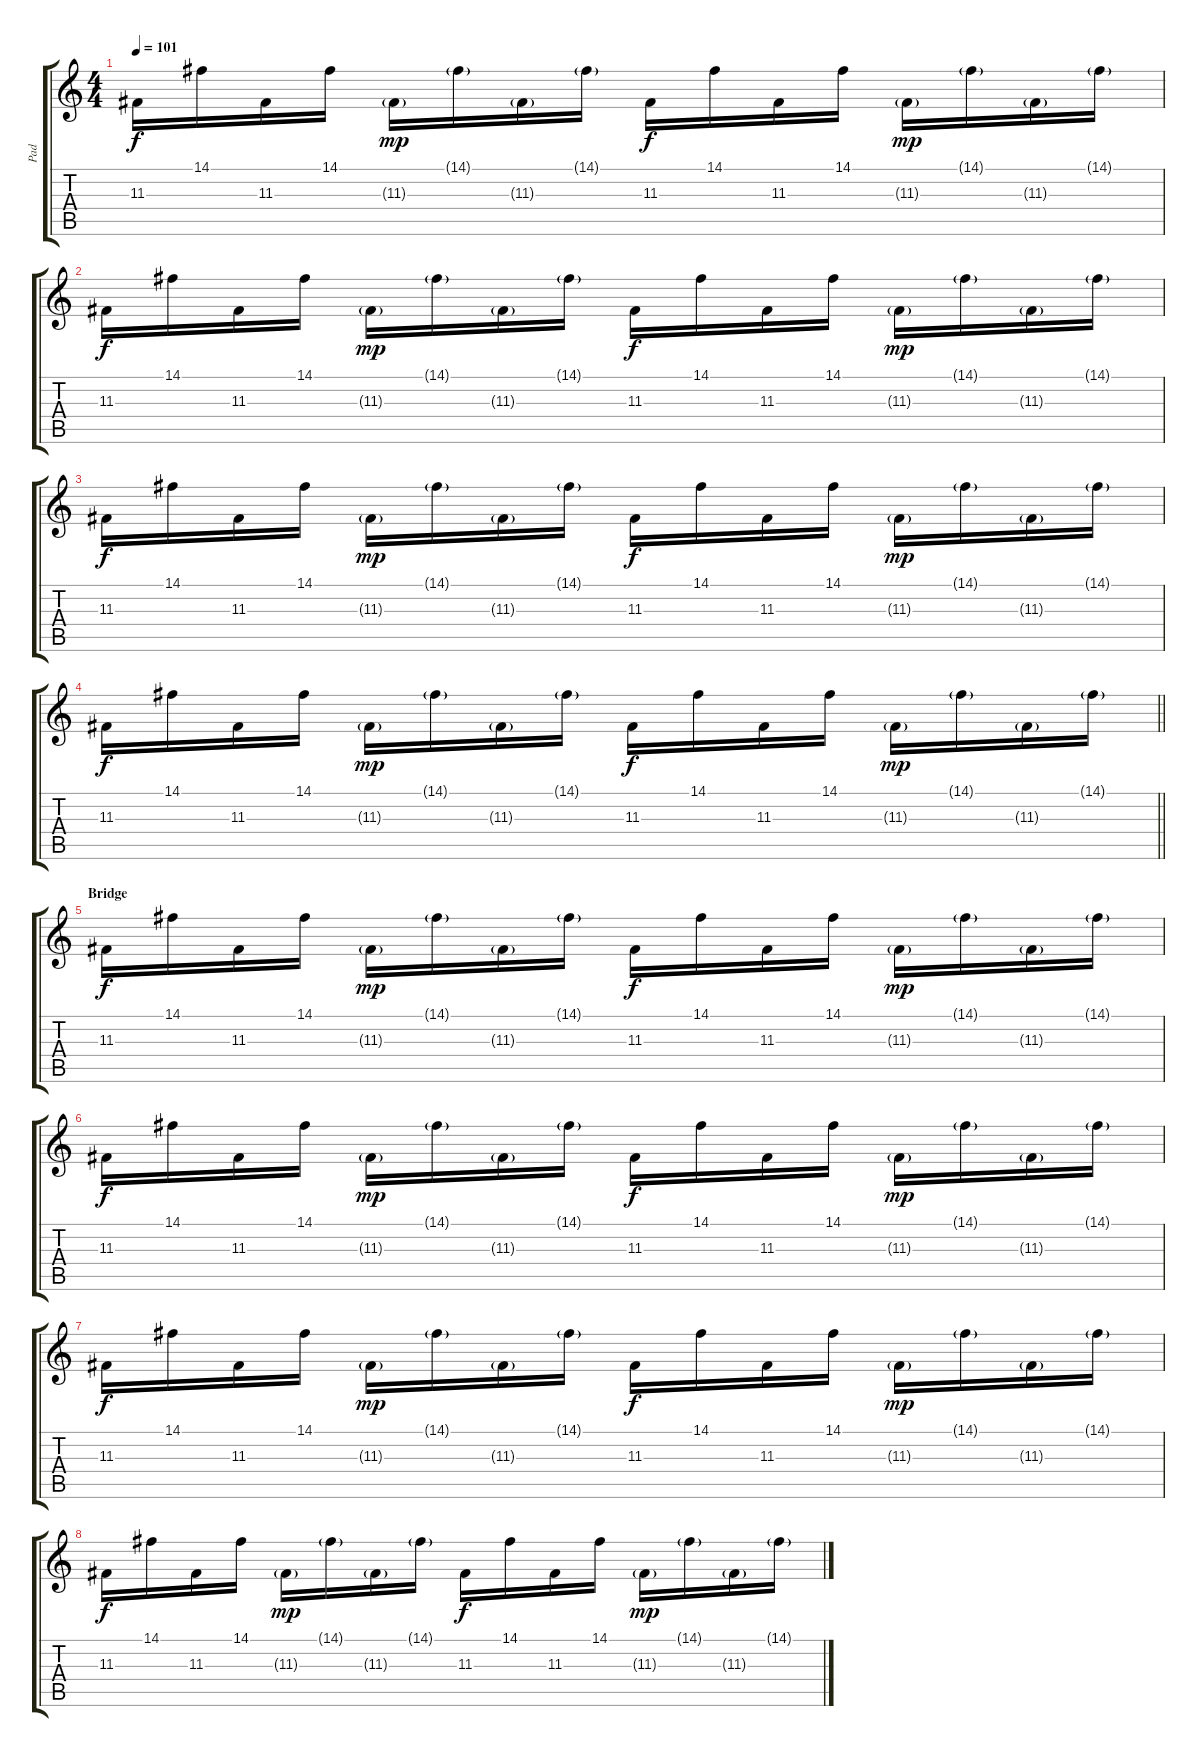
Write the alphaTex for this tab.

\track ("Pad" "Pad") {instrument lead6voice}
\staff {score tabs}
\tuning (E4 B3 G3 D3 A2 D2) {hide}
\ts (4 4)
\tempo 101
\clef g2
\ks c
11.3.16{dy f balance 14} 14.1.16 11.3.16 14.1.16{balance 3} 11.3{g}.16{dy mp} 14.1{g}.16 11.3{g}.16 14.1{g}.16 11.3.16{dy f balance 14} 14.1.16 11.3.16 14.1.16{balance 3} 11.3{g}.16{dy mp} 14.1{g}.16 11.3{g}.16 14.1{g}.16 |
11.3.16{dy f balance 14} 14.1.16 11.3.16 14.1.16{balance 3} 11.3{g}.16{dy mp} 14.1{g}.16 11.3{g}.16 14.1{g}.16 11.3.16{dy f balance 14} 14.1.16 11.3.16 14.1.16{balance 3} 11.3{g}.16{dy mp} 14.1{g}.16 11.3{g}.16 14.1{g}.16 |
11.3.16{dy f balance 14} 14.1.16 11.3.16 14.1.16{balance 3} 11.3{g}.16{dy mp} 14.1{g}.16 11.3{g}.16 14.1{g}.16 11.3.16{dy f balance 14} 14.1.16 11.3.16 14.1.16{balance 3} 11.3{g}.16{dy mp} 14.1{g}.16 11.3{g}.16 14.1{g}.16 |
\barLineRight lightlight
11.3.16{dy f balance 14} 14.1.16 11.3.16 14.1.16{balance 3} 11.3{g}.16{dy mp} 14.1{g}.16 11.3{g}.16 14.1{g}.16 11.3.16{dy f balance 14} 14.1.16 11.3.16 14.1.16{balance 3} 11.3{g}.16{dy mp} 14.1{g}.16 11.3{g}.16 14.1{g}.16 |
\section ("" "Bridge")
11.3.16{dy f balance 14} 14.1.16 11.3.16 14.1.16{balance 3} 11.3{g}.16{dy mp} 14.1{g}.16 11.3{g}.16 14.1{g}.16 11.3.16{dy f balance 14} 14.1.16 11.3.16 14.1.16{balance 3} 11.3{g}.16{dy mp} 14.1{g}.16 11.3{g}.16 14.1{g}.16 |
11.3.16{dy f balance 14} 14.1.16 11.3.16 14.1.16{balance 3} 11.3{g}.16{dy mp} 14.1{g}.16 11.3{g}.16 14.1{g}.16 11.3.16{dy f balance 14} 14.1.16 11.3.16 14.1.16{balance 3} 11.3{g}.16{dy mp} 14.1{g}.16 11.3{g}.16 14.1{g}.16 |
11.3.16{dy f balance 14} 14.1.16 11.3.16 14.1.16{balance 3} 11.3{g}.16{dy mp} 14.1{g}.16 11.3{g}.16 14.1{g}.16 11.3.16{dy f balance 14} 14.1.16 11.3.16 14.1.16{balance 3} 11.3{g}.16{dy mp} 14.1{g}.16 11.3{g}.16 14.1{g}.16 |
11.3.16{dy f balance 14} 14.1.16 11.3.16 14.1.16{balance 3} 11.3{g}.16{dy mp} 14.1{g}.16 11.3{g}.16 14.1{g}.16 11.3.16{dy f balance 14} 14.1.16 11.3.16 14.1.16{balance 3} 11.3{g}.16{dy mp} 14.1{g}.16 11.3{g}.16 14.1{g}.16
